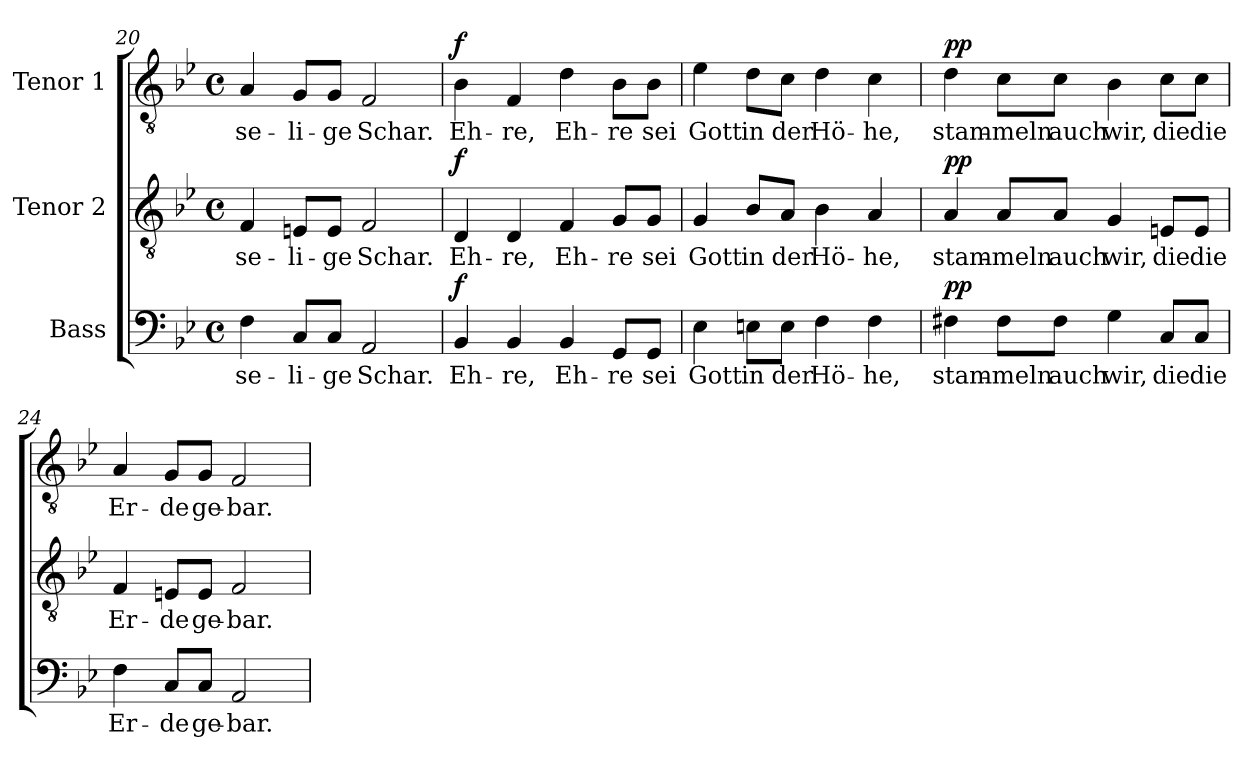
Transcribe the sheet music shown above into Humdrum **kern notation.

**kern	**text	**dynam	**kern	**text	**dynam	**kern	**text	**dynam
*part3	*part3	*part3	*part2	*part2	*part2	*part1	*part1	*part1
*staff3	*staff3	*staff3	*staff2	*staff2	*staff2	*staff1	*staff1	*staff1
*I"Bass	*	*	*I"Tenor 2	*	*	*I"Tenor 1	*	*
*clefF4	*	*	*clefGv2	*	*	*clefGv2	*	*
*k[b-e-]	*	*	*k[b-e-]	*	*	*k[b-e-]	*	*
*B-:	*	*	*B-:	*	*	*B-:	*	*
*M4/4	*	*	*M4/4	*	*	*M4/4	*	*
*met(c)	*	*	*met(c)	*	*	*met(c)	*	*
=20	=20	=20	=20	=20	=20	=20	=20	=20
!	!LO:LY:b	!	!	!LO:LY:b	!	!	!LO:LY:b	!
4F\	se-	.	4F/	se-	.	4A/	se-	.
!	!LO:LY:b	!	!	!LO:LY:b	!	!	!LO:LY:b	!
8C/L	-li-	.	8En/L	-li-	.	8G/L	-li-	.
!	!LO:LY:b	!	!	!LO:LY:b	!	!	!LO:LY:b	!
8C/J	-ge	.	8E/J	-ge	.	8G/J	-ge	.
!	!LO:LY:b	!	!	!LO:LY:b	!	!	!LO:LY:b	!
2AA/	Schar.	.	2F/	Schar.	.	2F/	Schar.	.
!!LO:LB:g=z
=21	=21	=21	=21	=21	=21	=21	=21	=21
!	!LO:LY:b	!LO:DY:a	!	!LO:LY:b	!LO:DY:a	!	!LO:LY:b	!LO:DY:a
4BB-/	Eh-	f	4D/	Eh-	f	4B-\	Eh-	f
!	!LO:LY:b	!	!	!LO:LY:b	!	!	!LO:LY:b	!
4BB-/	-re,	.	4D/	-re,	.	4F/	-re,	.
!	!LO:LY:b	!	!	!LO:LY:b	!	!	!LO:LY:b	!
4BB-/	Eh-	.	4F/	Eh-	.	4d\	Eh-	.
!	!LO:LY:b	!	!	!LO:LY:b	!	!	!LO:LY:b	!
8GG/L	-re	.	8G/L	-re	.	8B-\L	-re	.
!	!LO:LY:b	!	!	!LO:LY:b	!	!	!LO:LY:b	!
8GG/J	sei	.	8G/J	sei	.	8B-\J	sei	.
=22	=22	=22	=22	=22	=22	=22	=22	=22
!	!LO:LY:b	!	!	!LO:LY:b	!	!	!LO:LY:b	!
4E-\	Gott	.	4G/	Gott	.	4e-\	Gott	.
!	!LO:LY:b	!	!	!LO:LY:b	!	!	!LO:LY:b	!
8En\L	in	.	8B-/L	in	.	8d\L	in	.
!	!LO:LY:b	!	!	!LO:LY:b	!	!	!LO:LY:b	!
8E\J	der	.	8A/J	der	.	8c\J	der	.
!	!LO:LY:b	!	!	!LO:LY:b	!	!	!LO:LY:b	!
4F\	Hö-	.	4B-\	Hö-	.	4d\	Hö-	.
!	!LO:LY:b	!	!	!LO:LY:b	!	!	!LO:LY:b	!
4F\	-he,	.	4A/	-he,	.	4c\	-he,	.
=23	=23	=23	=23	=23	=23	=23	=23	=23
!	!LO:LY:b	!LO:DY:a	!	!LO:LY:b	!LO:DY:a	!	!LO:LY:b	!LO:DY:a
4F#X\	stam-	pp	4A/	stam-	pp	4d\	stam-	pp
!	!LO:LY:b	!	!	!LO:LY:b	!	!	!LO:LY:b	!
8F#\L	-meln	.	8A/L	-meln	.	8c\L	-meln	.
!	!LO:LY:b	!	!	!LO:LY:b	!	!	!LO:LY:b	!
8F#\J	auch	.	8A/J	auch	.	8c\J	auch	.
!	!LO:LY:b	!	!	!LO:LY:b	!	!	!LO:LY:b	!
4G\	wir,	.	4G/	wir,	.	4B-\	wir,	.
!	!LO:LY:b	!	!	!LO:LY:b	!	!	!LO:LY:b	!
8C/L	die	.	8En/L	die	.	8c\L	die	.
!	!LO:LY:b	!	!	!LO:LY:b	!	!	!LO:LY:b	!
8C/J	die	.	8E/J	die	.	8c\J	die	.
=24	=24	=24	=24	=24	=24	=24	=24	=24
!	!LO:LY:b	!	!	!LO:LY:b	!	!	!LO:LY:b	!
4F\	Er-	.	4F/	Er-	.	4A/	Er-	.
!	!LO:LY:b	!	!	!LO:LY:b	!	!	!LO:LY:b	!
8C/L	-de	.	8En/L	-de	.	8G/L	-de	.
!	!LO:LY:b	!	!	!LO:LY:b	!	!	!LO:LY:b	!
8C/J	ge-	.	8E/J	ge-	.	8G/J	ge-	.
!	!LO:LY:b	!	!	!LO:LY:b	!	!	!LO:LY:b	!
2AA/	-bar.	.	2F/	-bar.	.	2F/	-bar.	.
=	=	=	=	=	=	=	=	=
*-	*-	*-	*-	*-	*-	*-	*-	*-
